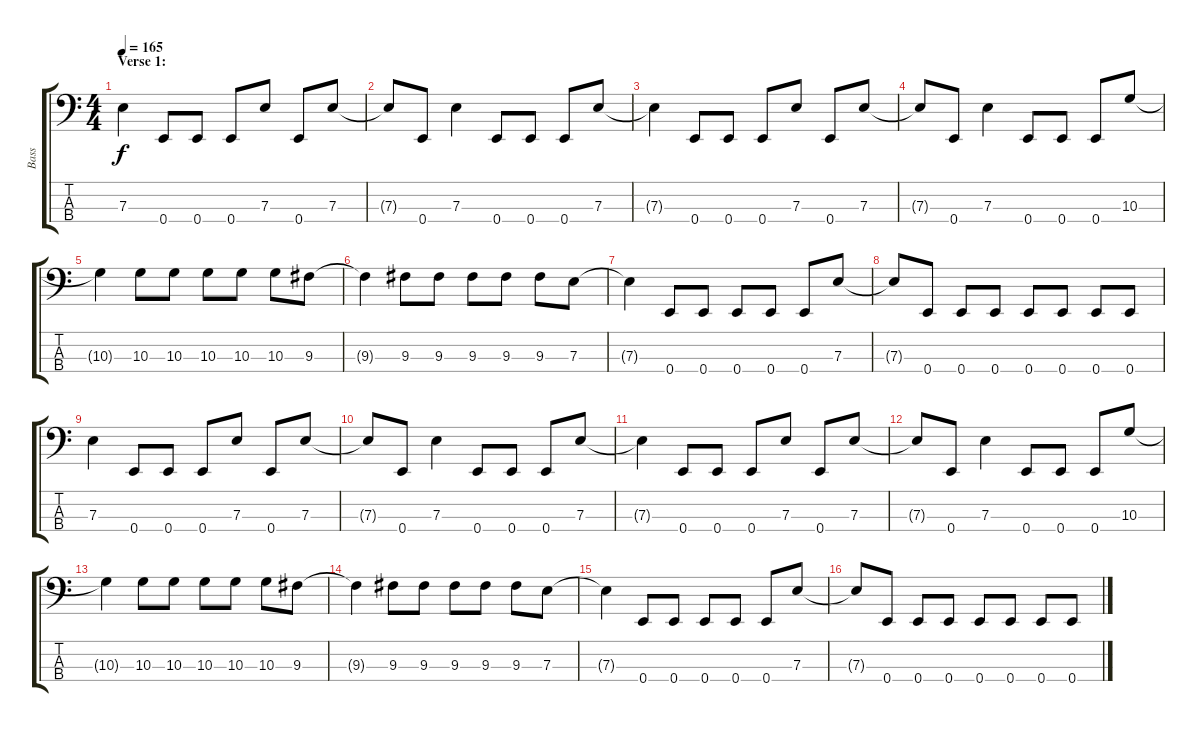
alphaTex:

\track ("Bass" "Bass") {instrument electricbassfinger}
\staff {score tabs}
\tuning (G2 D2 A1 E1) {hide}
\ts (4 4)
\section ("" "Verse 1:")
\tempo 165
\clef f4
\ks c
7.3.4{dy f} 0.4.8 0.4.8 0.4.8 7.3.8 0.4.8 7.3.8 |
7.3{t}.8 0.4.8 7.3.4 0.4.8 0.4.8 0.4.8 7.3.8 |
7.3{t}.4 0.4.8 0.4.8 0.4.8 7.3.8 0.4.8 7.3.8 |
7.3{t}.8 0.4.8 7.3.4 0.4.8 0.4.8 0.4.8 10.3.8 |
10.3{t}.4 10.3.8 10.3.8 10.3.8 10.3.8 10.3.8 9.3.8 |
9.3{t}.4 9.3.8 9.3.8 9.3.8 9.3.8 9.3.8 7.3.8 |
7.3{t}.4 0.4.8 0.4.8 0.4.8 0.4.8 0.4.8 7.3.8 |
7.3{t}.8 0.4.8 0.4.8 0.4.8 0.4.8 0.4.8 0.4.8 0.4.8 |
7.3.4 0.4.8 0.4.8 0.4.8 7.3.8 0.4.8 7.3.8 |
7.3{t}.8 0.4.8 7.3.4 0.4.8 0.4.8 0.4.8 7.3.8 |
7.3{t}.4 0.4.8 0.4.8 0.4.8 7.3.8 0.4.8 7.3.8 |
7.3{t}.8 0.4.8 7.3.4 0.4.8 0.4.8 0.4.8 10.3.8 |
10.3{t}.4 10.3.8 10.3.8 10.3.8 10.3.8 10.3.8 9.3.8 |
9.3{t}.4 9.3.8 9.3.8 9.3.8 9.3.8 9.3.8 7.3.8 |
7.3{t}.4 0.4.8 0.4.8 0.4.8 0.4.8 0.4.8 7.3.8 |
7.3{t}.8 0.4.8 0.4.8 0.4.8 0.4.8 0.4.8 0.4.8 0.4.8
